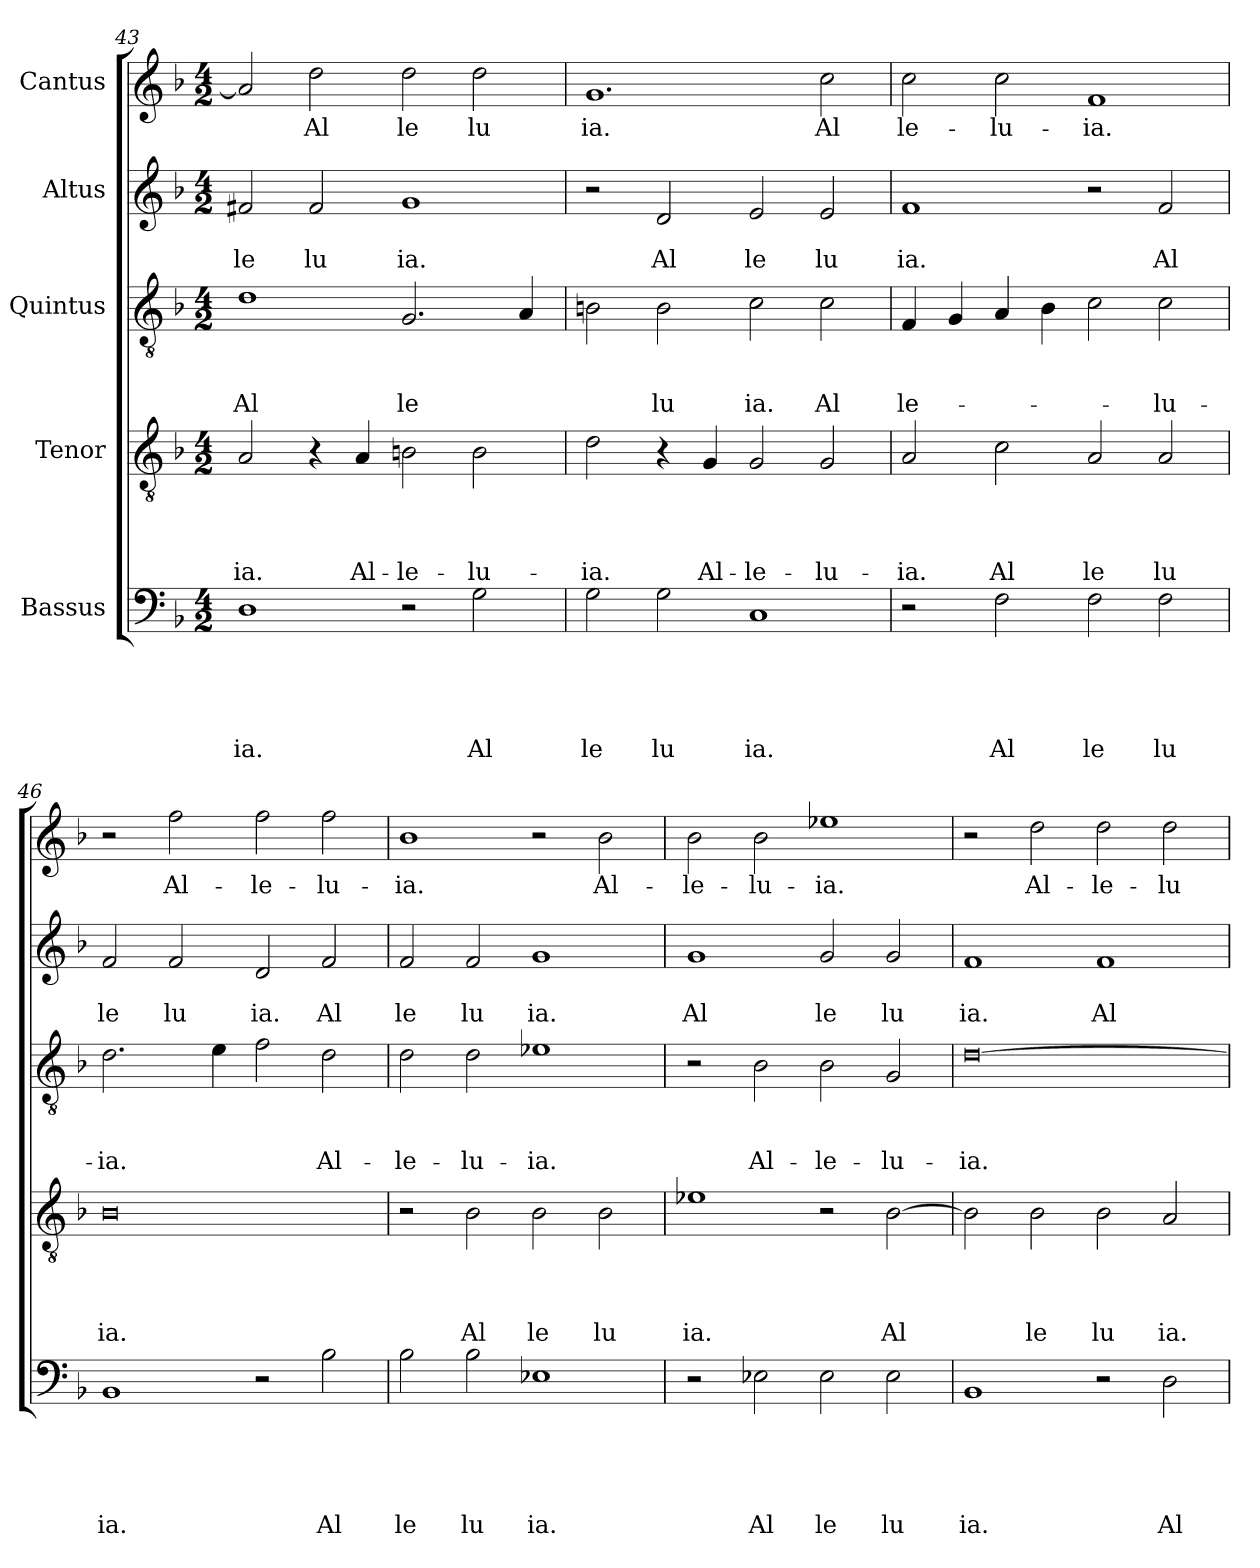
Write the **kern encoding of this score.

**kern	**text	**text	**text	**text	**text	**kern	**text	**text	**text	**text	**kern	**text	**text	**text	**kern	**text	**text	**kern	**text
*part5	*part5	*part5	*part5	*part5	*part5	*part4	*part4	*part4	*part4	*part4	*part3	*part3	*part3	*part3	*part2	*part2	*part2	*part1	*part1
*staff5	*staff5	*staff5	*staff5	*staff5	*staff5	*staff4	*staff4	*staff4	*staff4	*staff4	*staff3	*staff3	*staff3	*staff3	*staff2	*staff2	*staff2	*staff1	*staff1
*I"Bassus	*	*	*	*	*	*I"Tenor	*	*	*	*	*I"Quintus	*	*	*	*I"Altus	*	*	*I"Cantus	*
*clefF4	*	*	*	*	*	*clefGv2	*	*	*	*	*clefGv2	*	*	*	*clefG2	*	*	*clefG2	*
*k[b-]	*	*	*	*	*	*k[b-]	*	*	*	*	*k[b-]	*	*	*	*k[b-]	*	*	*k[b-]	*
*F:	*	*	*	*	*	*F:	*	*	*	*	*F:	*	*	*	*F:	*	*	*F:	*
*M4/2	*	*	*	*	*	*M4/2	*	*	*	*	*M4/2	*	*	*	*M4/2	*	*	*M4/2	*
=43	=43	=43	=43	=43	=43	=43	=43	=43	=43	=43	=43	=43	=43	=43	=43	=43	=43	=43	=43
!	!	!	!	!	!LO:LY:b	!	!	!	!	!LO:LY:b	!	!	!	!LO:LY:b	!	!	!LO:LY:b	!	!
1D	.	.	.	.	ia.	2A/	.	.	.	-ia.	1d	.	.	Al	2f#X/	.	le	2a/]	.
!	!	!	!	!	!	!	!	!	!	!	!	!	!	!	!	!	!LO:LY:b	!	!LO:LY:b
.	.	.	.	.	.	4r	.	.	.	.	.	.	.	.	2f#/	.	lu	2dd\	Al
!	!	!	!	!	!	!	!	!	!	!LO:LY:b	!	!	!	!	!	!	!	!	!
.	.	.	.	.	.	4A/	.	.	.	Al-	.	.	.	.	.	.	.	.	.
!	!	!	!	!	!	!	!	!	!	!LO:LY:b	!	!	!	!LO:LY:b	!	!	!LO:LY:b	!	!LO:LY:b
2r	.	.	.	.	.	2Bn\	.	.	.	-le-	2.G/	.	.	le	1g	.	ia.	2dd\	le
!	!	!	!	!	!LO:LY:b	!	!	!	!	!LO:LY:b	!	!	!	!	!	!	!	!	!LO:LY:b
2G\	.	.	.	.	Al	2B\	.	.	.	-lu-	.	.	.	.	.	.	.	2dd\	lu
.	.	.	.	.	.	.	.	.	.	.	4A/	.	.	.	.	.	.	.	.
=44	=44	=44	=44	=44	=44	=44	=44	=44	=44	=44	=44	=44	=44	=44	=44	=44	=44	=44	=44
!	!	!	!	!	!LO:LY:b	!	!	!	!	!LO:LY:b	!	!	!	!	!	!	!	!	!LO:LY:b
2G\	.	.	.	.	le	2d\	.	.	.	-ia.	2Bn\	.	.	.	2r	.	.	1.g	ia.
!	!	!	!	!	!LO:LY:b	!	!	!	!	!	!	!	!	!LO:LY:b	!	!	!LO:LY:b	!	!
2G\	.	.	.	.	lu	4r	.	.	.	.	2B\	.	.	lu	2d/	.	Al	.	.
!	!	!	!	!	!	!	!	!	!	!LO:LY:b	!	!	!	!	!	!	!	!	!
.	.	.	.	.	.	4G/	.	.	.	Al-	.	.	.	.	.	.	.	.	.
!	!	!	!	!	!LO:LY:b	!	!	!	!	!LO:LY:b	!	!	!	!LO:LY:b	!	!	!LO:LY:b	!	!
1C	.	.	.	.	ia.	2G/	.	.	.	-le-	2c\	.	.	ia.	2e/	.	le	.	.
!	!	!	!	!	!	!	!	!	!	!LO:LY:b	!	!	!	!LO:LY:b	!	!	!LO:LY:b	!	!LO:LY:b
.	.	.	.	.	.	2G/	.	.	.	-lu-	2c\	.	.	Al	2e/	.	lu	2cc\	Al
!!LO:LB:g=z
=45	=45	=45	=45	=45	=45	=45	=45	=45	=45	=45	=45	=45	=45	=45	=45	=45	=45	=45	=45
!	!	!	!	!	!	!	!	!	!	!LO:LY:b	!	!	!	!LO:LY:b	!	!	!LO:LY:b	!	!LO:LY:b
2r	.	.	.	.	.	2A/	.	.	.	-ia.	4F/	.	.	le-	1f	.	ia.	2cc\	le-
.	.	.	.	.	.	.	.	.	.	.	4G/	.	.	.	.	.	.	.	.
!	!	!	!	!	!LO:LY:b	!	!	!	!	!LO:LY:b	!	!	!	!	!	!	!	!	!LO:LY:b
2F\	.	.	.	.	Al	2c\	.	.	.	Al	4A/	.	.	.	.	.	.	2cc\	-lu-
.	.	.	.	.	.	.	.	.	.	.	4B-\	.	.	.	.	.	.	.	.
!	!	!	!	!	!LO:LY:b	!	!	!	!	!LO:LY:b	!	!	!	!	!	!	!	!	!LO:LY:b
2F\	.	.	.	.	le	2A/	.	.	.	le	2c\	.	.	.	2r	.	.	1f	-ia.
!	!	!	!	!	!LO:LY:b	!	!	!	!	!LO:LY:b	!	!	!	!LO:LY:b	!	!	!LO:LY:b	!	!
2F\	.	.	.	.	lu	2A/	.	.	.	lu	2c\	.	.	-lu-	2f/	.	Al	.	.
=46	=46	=46	=46	=46	=46	=46	=46	=46	=46	=46	=46	=46	=46	=46	=46	=46	=46	=46	=46
!	!	!	!	!	!LO:LY:b	!	!	!	!	!LO:LY:b	!	!	!	!LO:LY:b	!	!	!LO:LY:b	!	!
1BB-	.	.	.	.	ia.	0B-	.	.	.	ia.	2.d\	.	.	-ia.	2f/	.	le	2r	.
!	!	!	!	!	!	!	!	!	!	!	!	!	!	!	!	!	!LO:LY:b	!	!LO:LY:b
.	.	.	.	.	.	.	.	.	.	.	.	.	.	.	2f/	.	lu	2ff\	Al-
.	.	.	.	.	.	.	.	.	.	.	4e\	.	.	.	.	.	.	.	.
!	!	!	!	!	!	!	!	!	!	!	!	!	!	!	!	!	!LO:LY:b	!	!LO:LY:b
2r	.	.	.	.	.	.	.	.	.	.	2f\	.	.	.	2d/	.	ia.	2ff\	-le-
!	!	!	!	!	!LO:LY:b	!	!	!	!	!	!	!	!	!LO:LY:b	!	!	!LO:LY:b	!	!LO:LY:b
2B-\	.	.	.	.	Al	.	.	.	.	.	2d\	.	.	Al-	2f/	.	Al	2ff\	-lu-
=47	=47	=47	=47	=47	=47	=47	=47	=47	=47	=47	=47	=47	=47	=47	=47	=47	=47	=47	=47
!	!	!	!	!	!LO:LY:b	!	!	!	!	!	!	!	!	!LO:LY:b	!	!	!LO:LY:b	!	!LO:LY:b
2B-\	.	.	.	.	le	2r	.	.	.	.	2d\	.	.	-le-	2f/	.	le	1b-	-ia.
!	!	!	!	!	!LO:LY:b	!	!	!	!	!LO:LY:b	!	!	!	!LO:LY:b	!	!	!LO:LY:b	!	!
2B-\	.	.	.	.	lu	2B-\	.	.	.	Al	2d\	.	.	-lu-	2f/	.	lu	.	.
!	!	!	!	!	!LO:LY:b	!	!	!	!	!LO:LY:b	!	!	!	!LO:LY:b	!	!	!LO:LY:b	!	!
1E-X	.	.	.	.	ia.	2B-\	.	.	.	le	1e-X	.	.	-ia.	1g	.	ia.	2r	.
!	!	!	!	!	!	!	!	!	!	!LO:LY:b	!	!	!	!	!	!	!	!	!LO:LY:b
.	.	.	.	.	.	2B-\	.	.	.	lu	.	.	.	.	.	.	.	2b-\	Al-
=48	=48	=48	=48	=48	=48	=48	=48	=48	=48	=48	=48	=48	=48	=48	=48	=48	=48	=48	=48
!	!	!	!	!	!	!	!	!	!	!LO:LY:b	!	!	!	!	!	!	!LO:LY:b	!	!LO:LY:b
2r	.	.	.	.	.	1e-	.	.	.	ia.	2r	.	.	.	1g	.	Al	2b-\	-le-
!	!	!	!	!	!LO:LY:b	!	!	!	!	!	!	!	!	!LO:LY:b	!	!	!	!	!LO:LY:b
2E-\	.	.	.	.	Al	.	.	.	.	.	2B-\	.	.	Al-	.	.	.	2b-\	-lu-
!	!	!	!	!	!LO:LY:b	!	!	!	!	!	!	!	!	!LO:LY:b	!	!	!LO:LY:b	!	!LO:LY:b
2E-\	.	.	.	.	le	2r	.	.	.	.	2B-\	.	.	-le-	2g/	.	le	1ee-X	-ia.
!	!	!	!	!	!LO:LY:b	!	!	!	!	!LO:LY:b	!	!	!	!LO:LY:b	!	!	!LO:LY:b	!	!
2E-\	.	.	.	.	lu	[>2B-\	.	.	.	Al	2G/	.	.	-lu-	2g/	.	lu	.	.
=49	=49	=49	=49	=49	=49	=49	=49	=49	=49	=49	=49	=49	=49	=49	=49	=49	=49	=49	=49
!	!	!	!	!	!LO:LY:b	!	!	!	!	!	!	!	!	!LO:LY:b	!	!	!LO:LY:b	!	!
1BB-	.	.	.	.	ia.	2B-\]	.	.	.	.	[>0d	.	.	-ia.	1f	.	ia.	2r	.
!	!	!	!	!	!	!	!	!	!	!LO:LY:b	!	!	!	!	!	!	!	!	!LO:LY:b
.	.	.	.	.	.	2B-\	.	.	.	le	.	.	.	.	.	.	.	2dd\	Al-
!	!	!	!	!	!	!	!	!	!	!LO:LY:b	!	!	!	!	!	!	!LO:LY:b	!	!LO:LY:b
2r	.	.	.	.	.	2B-\	.	.	.	lu	.	.	.	.	1f	.	Al	2dd\	-le-
!	!	!	!	!	!LO:LY:b	!	!	!	!	!LO:LY:b	!	!	!	!	!	!	!	!	!LO:LY:b
2D\	.	.	.	.	Al	2A/	.	.	.	ia.	.	.	.	.	.	.	.	2dd\	-lu-
=	=	=	=	=	=	=	=	=	=	=	=	=	=	=	=	=	=	=	=
*-	*-	*-	*-	*-	*-	*-	*-	*-	*-	*-	*-	*-	*-	*-	*-	*-	*-	*-	*-
